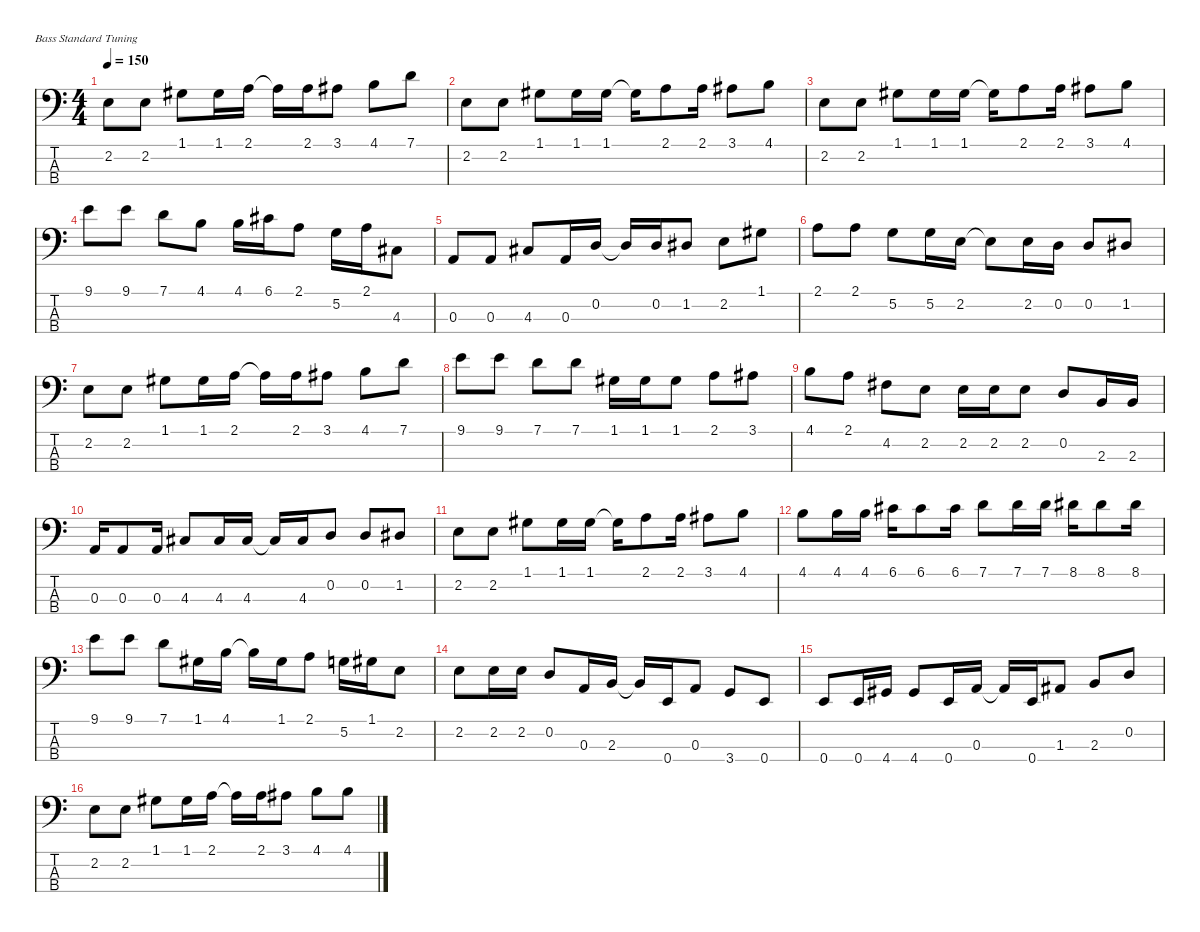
\defaultSystemsLayout 4
\hideDynamics
\bracketExtendMode nobrackets
\singleTrackTrackNamePolicy hidden
\multiTrackTrackNamePolicy hidden
\firstSystemTrackNameMode fullname
\firstSystemTrackNameOrientation horizontal
\otherSystemsTrackNameOrientation horizontal
\track ("Jonesy" "el.bs.") {instrument electricbassfinger}
\staff {score tabs}
\tuning (G2 D2 A1 E1)
\ts (4 4)
\tempo 150
\clef f4
\ks c
2.2.8{dy f beam Down} 2.2.8{beam Down} 1.1{acc #}.8{beam Down} 1.1{acc #}.16{beam Down} 2.1.16{beam Down} 2.1{t}.16{beam Down} 2.1.16{beam Down} 3.1{acc #}.8{beam Down} 4.1.8{beam Down} 7.1.8{beam Down} |
2.2.8{beam Down} 2.2.8{beam Down} 1.1{acc #}.8{beam Down} 1.1{acc #}.16{beam Down} 1.1{acc #}.16{beam Down} 1.1{t acc #}.16{beam Down} 2.1.8{beam Down} 2.1.16{beam Down} 3.1{acc #}.8{beam Down} 4.1.8{beam Down} |
2.2.8{beam Down} 2.2.8{beam Down} 1.1{acc #}.8{beam Down} 1.1{acc #}.16{beam Down} 1.1{acc #}.16{beam Down} 1.1{t acc #}.16{beam Down} 2.1.8{beam Down} 2.1.16{beam Down} 3.1{acc #}.8{beam Down} 4.1.8{beam Down} |
9.1.8{beam Down} 9.1.8{beam Down} 7.1.8{beam Down} 4.1.8{beam Down} 4.1.16{beam Down} 6.1{acc #}.16{beam Down} 2.1.8{beam Down} 5.2.16{beam Down} 2.1.16{beam Down} 4.3{acc #}.8{beam Down} |
0.3.8{beam Up} 0.3.8{beam Up} 4.3{acc #}.8{beam Up} 0.3.16{beam Up} 0.2.16{beam Up} 0.2{t}.16{beam Up} 0.2.16{beam Up} 1.2{acc #}.8{beam Up} 2.2.8{beam Down} 1.1{acc #}.8{beam Down} |
2.1.8{beam Down} 2.1.8{beam Down} 5.2.8{beam Down} 5.2.16{beam Down} 2.2.16{beam Down} 2.2{t}.8{beam Down} 2.2.16{beam Down} 0.2.16{beam Down} 0.2.8{beam Up} 1.2{acc #}.8{beam Up} |
2.2.8{beam Down} 2.2.8{beam Down} 1.1{acc #}.8{beam Down} 1.1{acc #}.16{beam Down} 2.1.16{beam Down} 2.1{t}.16{beam Down} 2.1.16{beam Down} 3.1{acc #}.8{beam Down} 4.1.8{beam Down} 7.1.8{beam Down} |
9.1.8{beam Down} 9.1.8{beam Down} 7.1.8{beam Down} 7.1.8{beam Down} 1.1{acc #}.16{beam Down} 1.1{acc #}.16{beam Down} 1.1{acc #}.8{beam Down} 2.1.8{beam Down} 3.1{acc #}.8{beam Down} |
4.1.8{beam Down} 2.1.8{beam Down} 4.2{acc #}.8{beam Down} 2.2.8{beam Down} 2.2.16{beam Down} 2.2.16{beam Down} 2.2.8{beam Down} 0.2.8{beam Up} 2.3.16{beam Up} 2.3.16{beam Up} |
0.3.16{beam Up} 0.3.8{beam Up} 0.3.16{beam Up} 4.3{acc #}.8{beam Up} 4.3{acc #}.16{beam Up} 4.3{acc #}.16{beam Up} 4.3{t acc #}.16{beam Up} 4.3{acc #}.16{beam Up} 0.2.8{beam Up} 0.2.8{beam Up} 1.2{acc #}.8{beam Up} |
2.2.8{beam Down} 2.2.8{beam Down} 1.1{acc #}.8{beam Down} 1.1{acc #}.16{beam Down} 1.1{acc #}.16{beam Down} 1.1{t acc #}.16{beam Down} 2.1.8{beam Down} 2.1.16{beam Down} 3.1{acc #}.8{beam Down} 4.1.8{beam Down} |
4.1.8{beam Down} 4.1.16{beam Down} 4.1.16{beam Down} 6.1{acc #}.16{beam Down} 6.1{acc #}.8{beam Down} 6.1{acc #}.16{beam Down} 7.1.8{beam Down} 7.1.16{beam Down} 7.1.16{beam Down} 8.1{acc #}.16{beam Down} 8.1{acc #}.8{beam Down} 8.1{acc #}.16{beam Down} |
9.1.8{beam Down} 9.1.8{beam Down} 7.1.8{beam Down} 1.1{acc #}.16{beam Down} 4.1.16{beam Down} 4.1{t}.16{beam Down} 1.1{acc #}.16{beam Down} 2.1.8{beam Down} 5.2.16{beam Down} 1.1{acc #}.16{beam Down} 2.2.8{beam Down} |
2.2.8{beam Down} 2.2.16{beam Down} 2.2.16{beam Down} 0.2.8{beam Up} 0.3.16{beam Up} 2.3.16{beam Up} 2.3{t}.16{beam Up} 0.4.16{beam Up} 0.3.8{beam Up} 3.4.8{beam Up} 0.4.8{beam Up} |
0.4.8{beam Up} 0.4.16{beam Up} 4.4{acc #}.16{beam Up} 4.4{acc #}.8{beam Up} 0.4.16{beam Up} 0.3.16{beam Up} 0.3{t}.16{beam Up} 0.4.16{beam Up} 1.3{acc #}.8{beam Up} 2.3.8{beam Up} 0.2.8{beam Up} |
2.2.8{beam Down} 2.2.8{beam Down} 1.1{acc #}.8{beam Down} 1.1{acc #}.16{beam Down} 2.1.16{beam Down} 2.1{t}.16{beam Down} 2.1.16{beam Down} 3.1{acc #}.8{beam Down} 4.1.8{beam Down} 4.1.8{beam Down}
